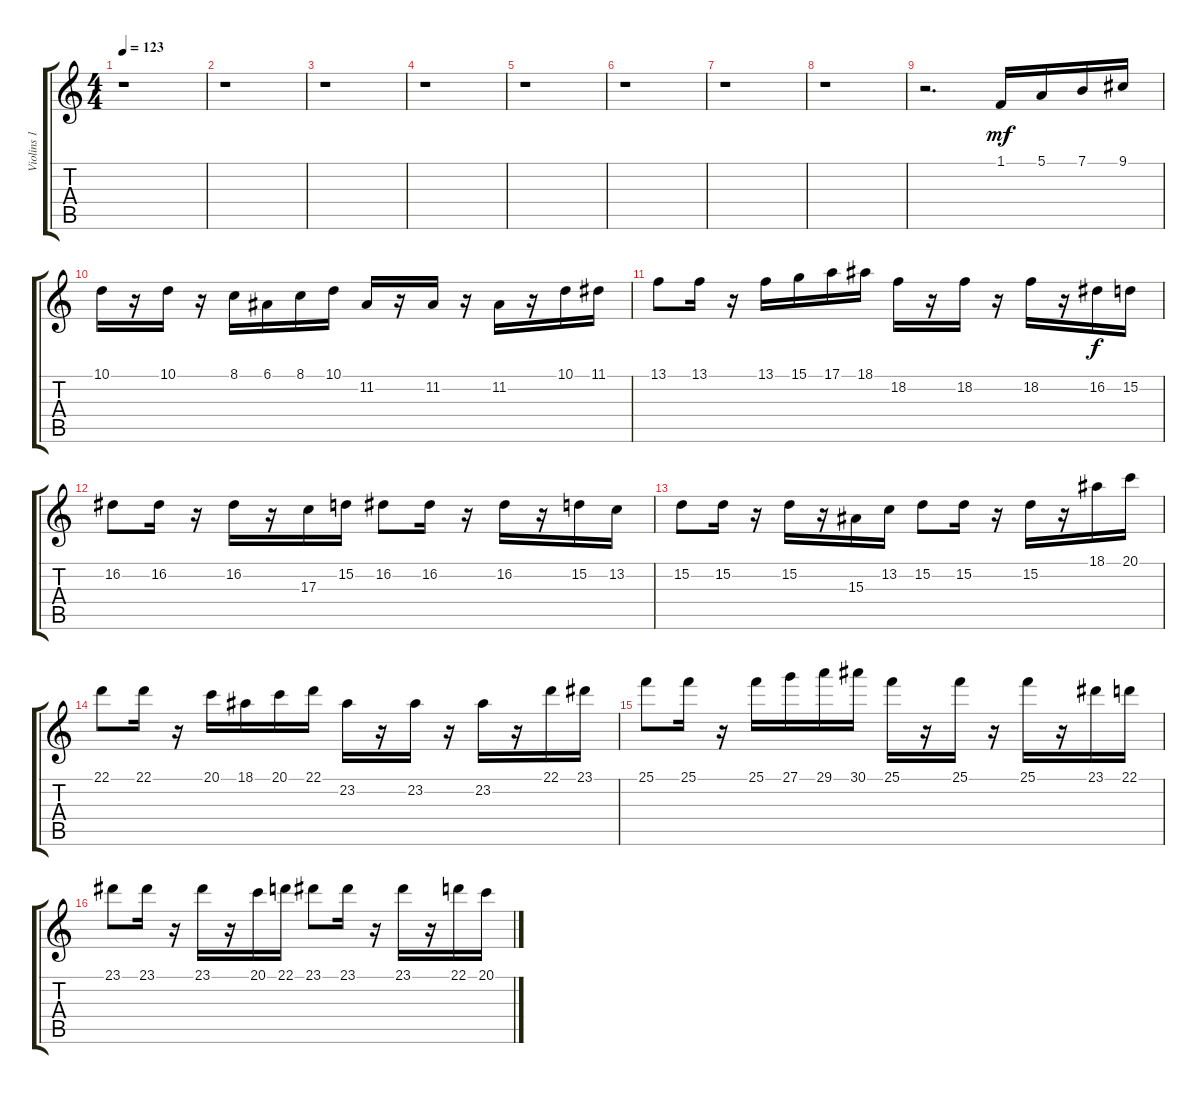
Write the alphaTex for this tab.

\track ("Violins 1" "Violins 1") {instrument stringensemble1}
\staff {score tabs}
\tuning (E4 B3 G3 D3 A2 E2) {hide}
\ts (4 4)
\tempo 123
\clef g2
\ks c
r.1{dy pp} |
r.1 |
r.1 |
r.1 |
r.1 |
r.1 |
r.1 |
r.1 |
r.2{d} 1.1.16{dy mf} 5.1.16 7.1.16 9.1.16 |
10.1.16 r.16 10.1.16 r.16 8.1.16 6.1.16 8.1.16 10.1.16 11.2.16 r.16 11.2.16 r.16 11.2.16 r.16 10.1.16 11.1.16 |
13.1.8 13.1.16 r.16 13.1.16 15.1.16 17.1.16 18.1.16 18.2.16 r.16 18.2.16 r.16 18.2.16 r.16 16.2.16{dy f} 15.2.16 |
16.2.8 16.2.16 r.16 16.2.16 r.16 17.3.16 15.2.16 16.2.8 16.2.16 r.16 16.2.16 r.16 15.2.16 13.2.16 |
15.2.8 15.2.16 r.16 15.2.16 r.16 15.3.16 13.2.16 15.2.8 15.2.16 r.16 15.2.16 r.16 18.1.16 20.1.16 |
22.1.8 22.1.16 r.16 20.1.16 18.1.16 20.1.16 22.1.16 23.2.16 r.16 23.2.16 r.16 23.2.16 r.16 22.1.16 23.1.16 |
25.1.8 25.1.16 r.16 25.1.16 27.1.16 29.1.16 30.1.16 25.1.16 r.16 25.1.16 r.16 25.1.16 r.16 23.1.16 22.1.16 |
23.1.8 23.1.16 r.16 23.1.16 r.16 20.1.16 22.1.16 23.1.8 23.1.16 r.16 23.1.16 r.16 22.1.16 20.1.16
